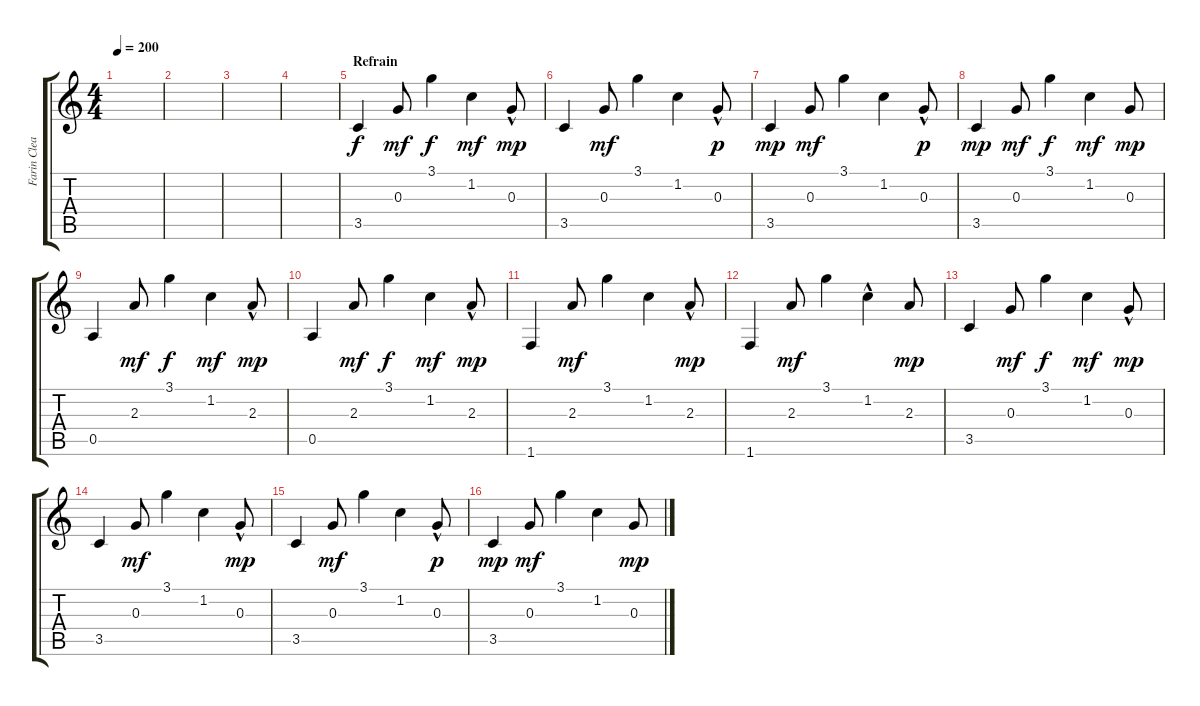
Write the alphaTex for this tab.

\track ("Farin Clean" "Farin Clea") {instrument electricguitarjazz}
\staff {score tabs}
\tuning (E4 B3 G3 D3 A2 E2) {hide}
\ts (4 4)
\tempo 200
\clef g2
\ks c
|
|
|
|
\section ("" "Refrain")
3.5.4 0.3.8{dy mf} 3.1.4{dy f} 1.2.4{dy mf} 0.3{hac}.8{dy mp} |
3.5.4 0.3.8{dy mf} 3.1.4 1.2.4 0.3{hac}.8{dy p} |
3.5.4{dy mp} 0.3.8{dy mf} 3.1.4 1.2.4 0.3{hac}.8{dy p} |
3.5.4{dy mp} 0.3.8{dy mf} 3.1.4{dy f} 1.2.4{dy mf} 0.3.8{dy mp} |
0.5.4 2.3.8{dy mf} 3.1.4{dy f} 1.2.4{dy mf} 2.3{hac}.8{dy mp} |
0.5.4 2.3.8{dy mf} 3.1.4{dy f} 1.2.4{dy mf} 2.3{hac}.8{dy mp} |
1.6.4 2.3.8{dy mf} 3.1.4 1.2.4 2.3{hac}.8{dy mp} |
1.6.4 2.3.8{dy mf} 3.1.4 1.2{hac}.4 2.3.8{dy mp} |
3.5.4 0.3.8{dy mf} 3.1.4{dy f} 1.2.4{dy mf} 0.3{hac}.8{dy mp} |
3.5.4 0.3.8{dy mf} 3.1.4 1.2.4 0.3{hac}.8{dy mp} |
3.5.4 0.3.8{dy mf} 3.1.4 1.2.4 0.3{hac}.8{dy p} |
3.5.4{dy mp} 0.3.8{dy mf} 3.1.4 1.2.4 0.3.8{dy mp}
